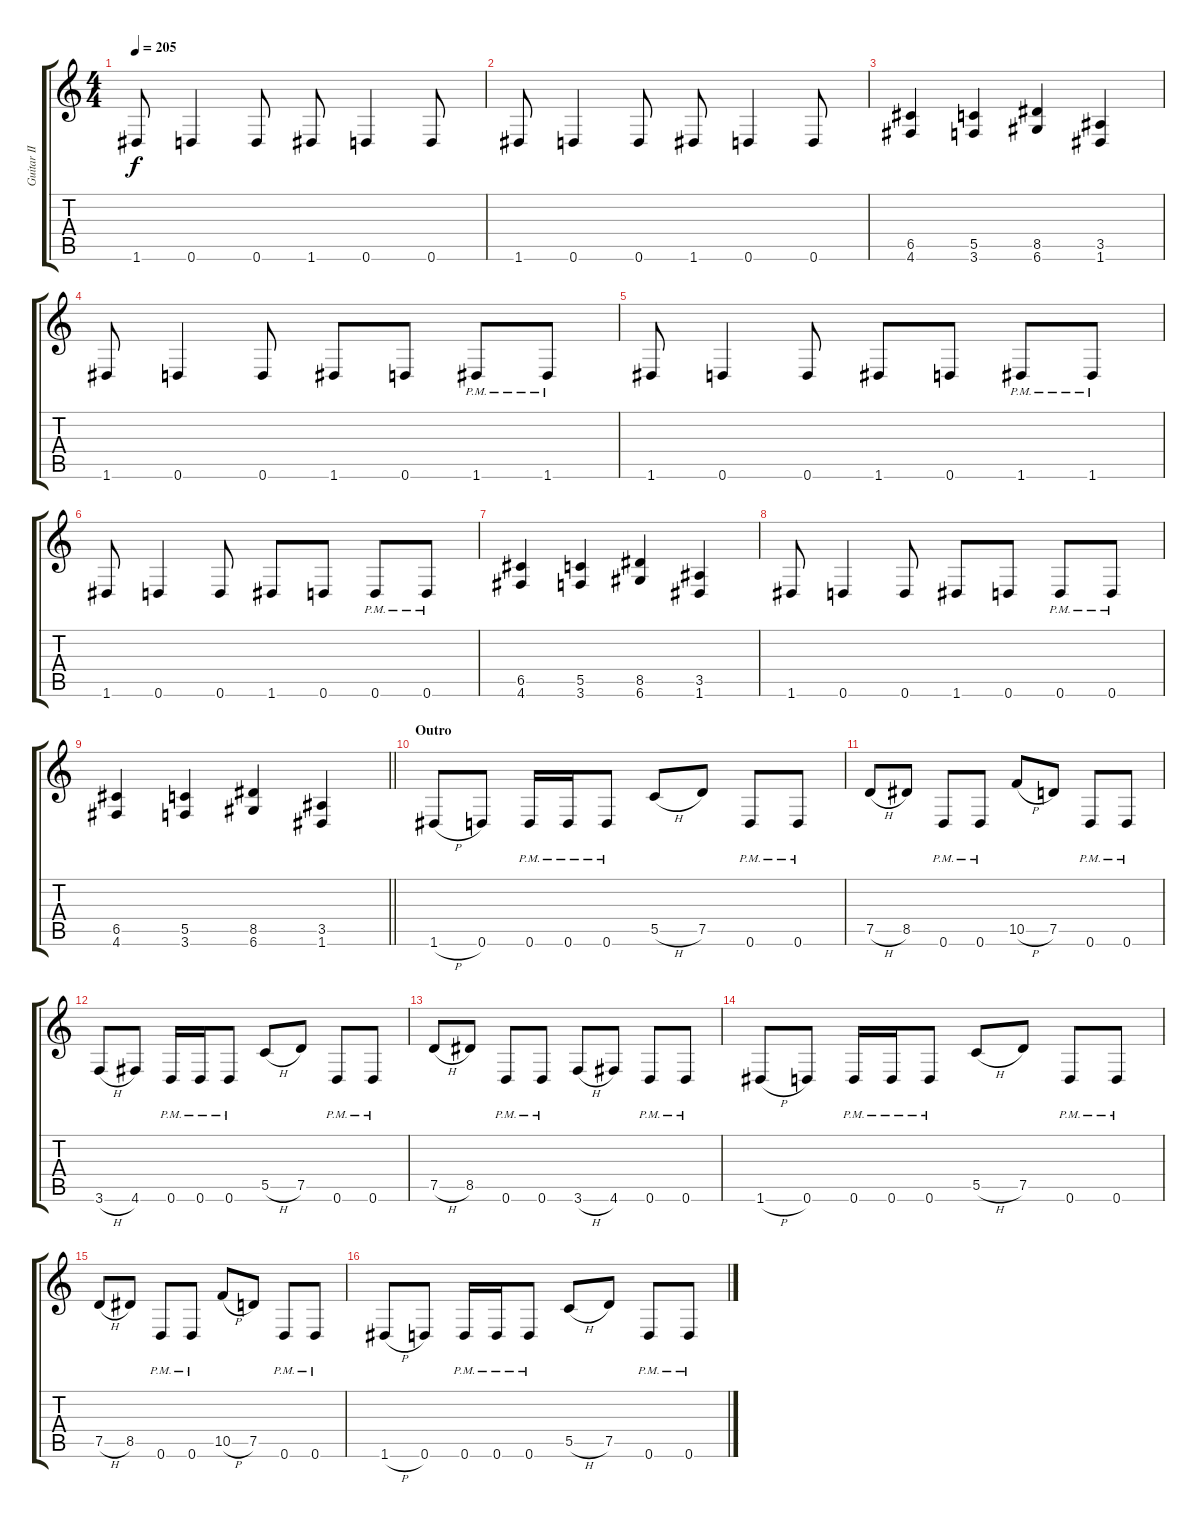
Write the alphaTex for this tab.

\track ("Guitar II" "Guitar II") {instrument distortionguitar}
\staff {score tabs}
\tuning (D4 A3 F3 C3 G2 D2) {hide}
\ts (4 4)
\tempo 205
\clef g2
\ks c
1.6.8{dy f} 0.6.4 0.6.8 1.6.8 0.6.4 0.6.8 |
1.6.8 0.6.4 0.6.8 1.6.8 0.6.4 0.6.8 |
(6.5 4.6).4 (5.5 3.6).4 (8.5 6.6).4 (3.5 1.6).4 |
1.6.8 0.6.4 0.6.8 1.6.8 0.6.8 1.6{pm}.8 1.6{pm}.8 |
1.6.8 0.6.4 0.6.8 1.6.8 0.6.8 1.6{pm}.8 1.6{pm}.8 |
1.6.8 0.6.4 0.6.8 1.6.8 0.6.8 0.6{pm}.8 0.6{pm}.8 |
(6.5 4.6).4 (5.5 3.6).4 (8.5 6.6).4 (3.5 1.6).4 |
1.6.8 0.6.4 0.6.8 1.6.8 0.6.8 0.6{pm}.8 0.6{pm}.8 |
\barLineRight lightlight
(6.5 4.6).4 (5.5 3.6).4 (8.5 6.6).4 (3.5 1.6).4 |
\section ("" "Outro")
1.6{h}.8 0.6.8 0.6{pm}.16 0.6{pm}.16 0.6{pm}.8 5.5{h}.8 7.5.8 0.6{pm}.8 0.6{pm}.8 |
7.5{h}.8 8.5.8 0.6{pm}.8 0.6{pm}.8 10.5{h}.8 7.5.8 0.6{pm}.8 0.6{pm}.8 |
3.6{h}.8 4.6.8 0.6{pm}.16 0.6{pm}.16 0.6{pm}.8 5.5{h}.8 7.5.8 0.6{pm}.8 0.6{pm}.8 |
7.5{h}.8 8.5.8 0.6{pm}.8 0.6{pm}.8 3.6{h}.8 4.6.8 0.6{pm}.8 0.6{pm}.8 |
1.6{h}.8 0.6.8 0.6{pm}.16 0.6{pm}.16 0.6{pm}.8 5.5{h}.8 7.5.8 0.6{pm}.8 0.6{pm}.8 |
7.5{h}.8 8.5.8 0.6{pm}.8 0.6{pm}.8 10.5{h}.8 7.5.8 0.6{pm}.8 0.6{pm}.8 |
1.6{h}.8 0.6.8 0.6{pm}.16 0.6{pm}.16 0.6{pm}.8 5.5{h}.8 7.5.8 0.6{pm}.8 0.6{pm}.8
